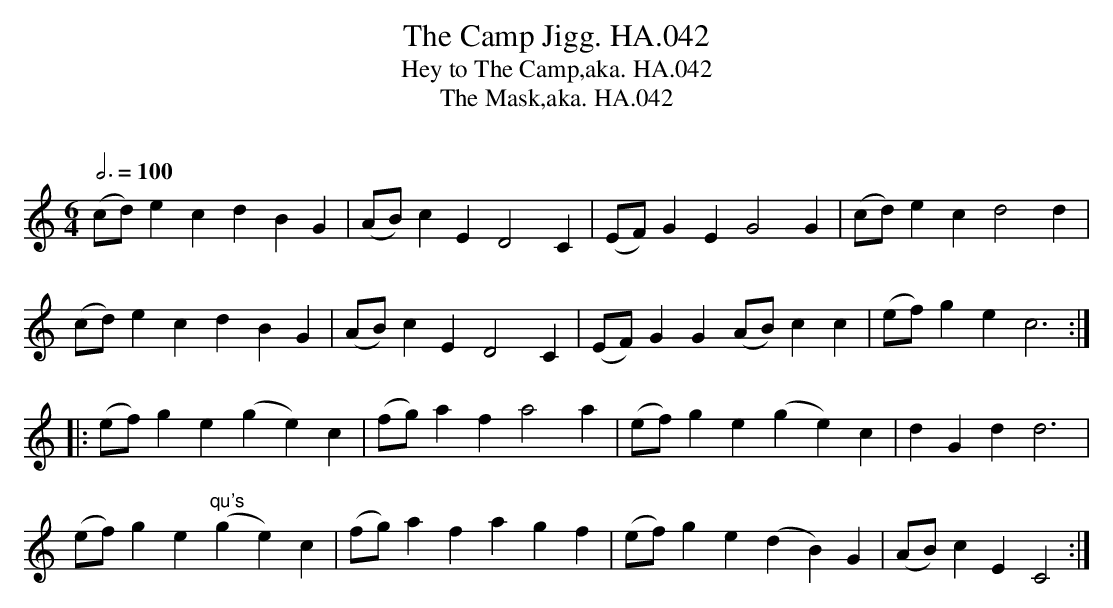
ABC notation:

X:1
T:Camp Jigg. HA.042, The
T:Hey to The Camp,aka. HA.042
T:Mask,aka. HA.042, The
M:6/4
L:1/4
Q:3/4=100
O:
K:C
(c/d/)ec dBG|(A/B/)cE D2C|(E/F/)GE G2G|(c/d/)ec d2d|
(c/d/)ec dBG|(A/B/)cE D2C|(E/F/)GG (A/B/)cc|(e/f/)ge c3:|
|:(e/f/)ge (ge)c|(f/g/)af a2a|(e/f/)ge (ge)c|dGd d3|
(e/f/)ge "^qu's"(ge)c|(f/g/)af agf|(e/f/)ge (dB)G|(A/B/)cE C2:|
